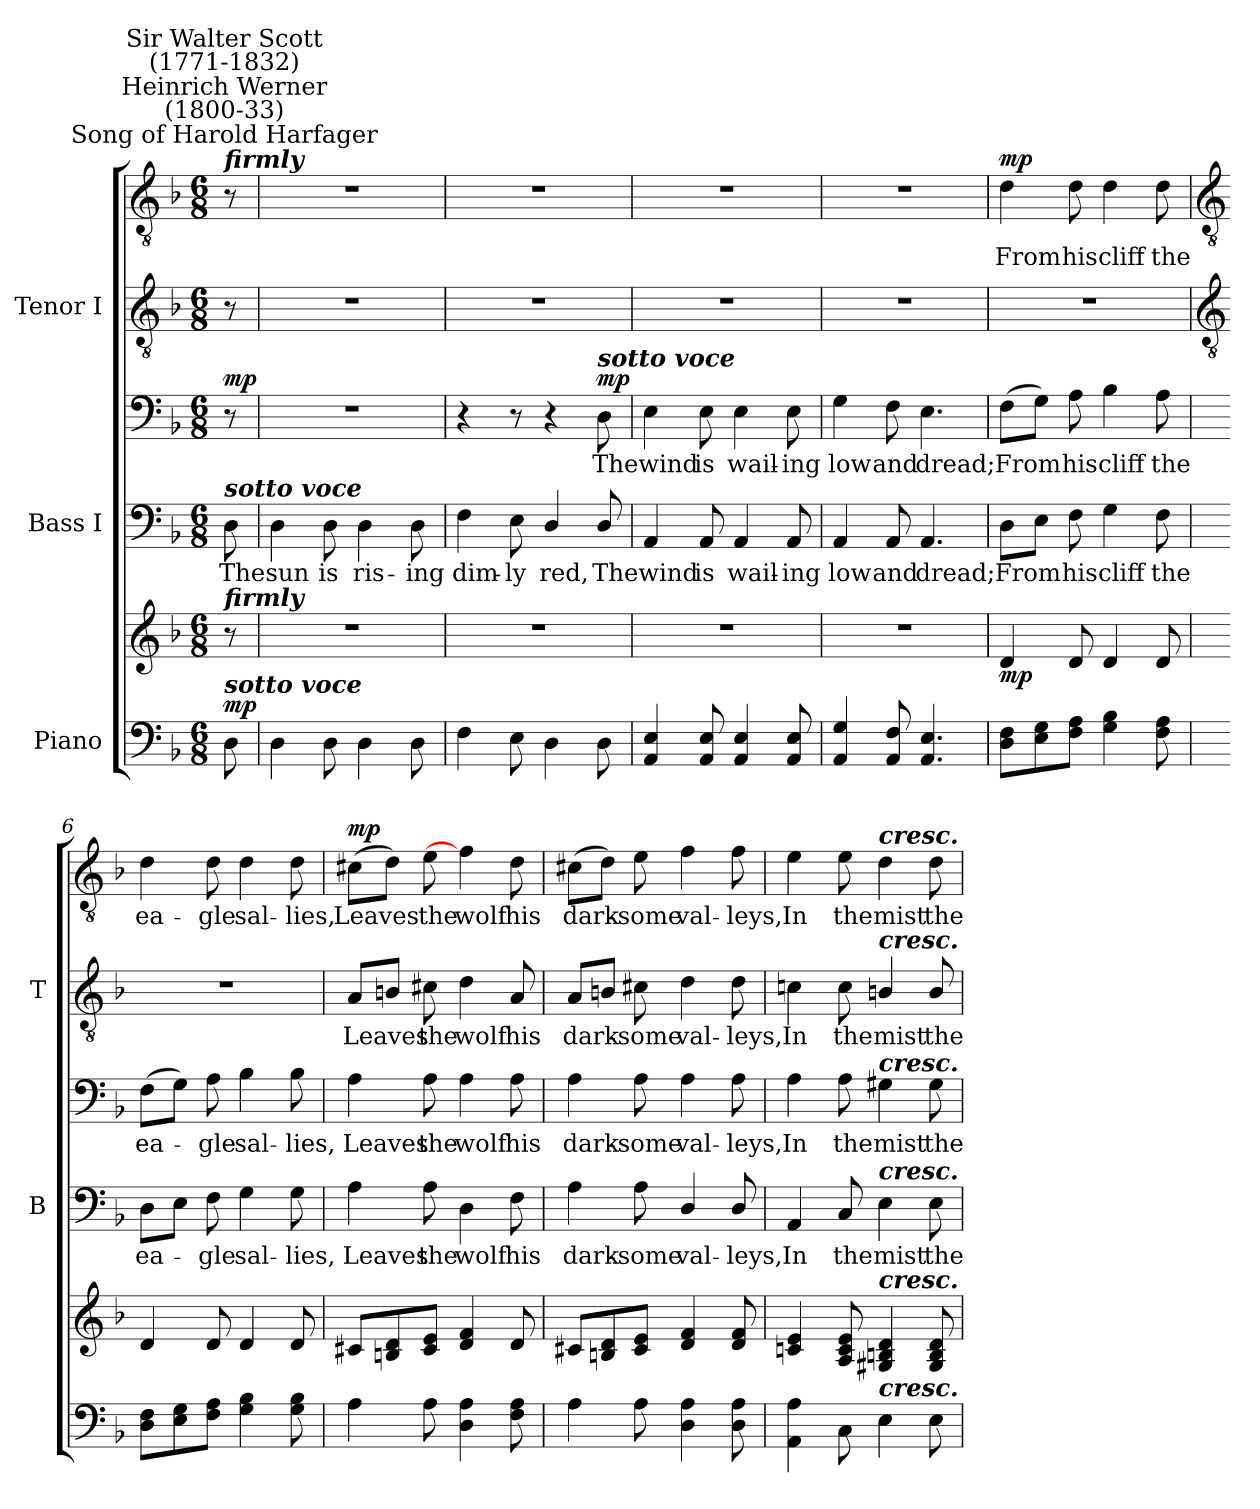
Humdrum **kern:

**kern	**kern	**dynam	**kern	**text	**kern	**text	**dynam	**kern	**text	**kern	**text	**dynam
*part3	*part3	*part3	*part2	*part2	*part2	*part2	*part2	*part1	*part1	*part1	*part1	*part1
*staff6	*staff5	*staff5/6	*staff4	*staff4	*staff3	*staff3	*staff3/4	*staff2	*staff2	*staff1	*staff1	*staff1/2
*I"Piano	*	*	*I"Bass I	*	*	*	*	*I"Tenor I	*	*	*	*
*	*	*	*I'B	*	*	*	*	*I'T	*	*	*	*
*clefF4	*clefG2	*	*clefF4	*	*clefF4	*	*	*clefGv2	*	*clefGv2	*	*
*k[b-]	*k[b-]	*	*k[b-]	*	*k[b-]	*	*	*k[b-]	*	*k[b-]	*	*
*F:	*F:	*	*F:	*	*F:	*	*	*F:	*	*F:	*	*
*M6/8	*M6/8	*	*M6/8	*	*M6/8	*	*	*M6/8	*	*M6/8	*	*
*MM100	*MM100	*	*MM100	*	*MM100	*	*	*MM100	*	*MM100	*	*
=	=	=	=	=	=	=	=	=	=	=	=	=
!	!	!	!	!	!	!	!	!	!	!LO:TX:a:Bi:t=firmly	!	!
!	!	!	!	!	!	!	!	!	!	!LO:TX:a:cj:t=Song of Harold Harfager	!	!
!	!	!	!	!	!	!	!	!	!	!LO:TX:a:cj:t=Heinrich Werner\n(1800-33)	!	!
!	!	!	!	!	!	!	!	!	!	!LO:TX:a:cj:t=Sir Walter Scott\n(1771-1832)	!	!
!	!	!	!LO:TX:a:Bi:t=sotto voce	!	!	!	!	!	!	!	!	!
!	!LO:TX:a:Bi:t=firmly	!	!	!	!	!	!	!	!	!	!	!
!LO:TX:a:Bi:t=sotto voce	!	!	!	!	!	!	!	!	!	!	!	!
!	!	!LO:DY:a=2	!	!LO:LY:b	!	!	!LO:DY:b=2	!	!	!	!	!
8D	8r	mp	8D	The	8r	.	mp	8r	.	8r	.	.
=1	=1	=1	=1	=1	=1	=1	=1	=1	=1	=1	=1	=1
!	!LO:N:vis=1	!	!	!LO:LY:b	!LO:N:vis=1	!	!	!LO:N:vis=1	!	!LO:N:vis=1	!	!
4D	2.r	.	4D	sun	2.r	.	.	2.r	.	2.r	.	.
!	!	!	!	!LO:LY:b	!	!	!	!	!	!	!	!
8D	.	.	8D	is	.	.	.	.	.	.	.	.
!	!	!	!	!LO:LY:b	!	!	!	!	!	!	!	!
4D	.	.	4D	ris-	.	.	.	.	.	.	.	.
!	!	!	!	!LO:LY:b	!	!	!	!	!	!	!	!
8D	.	.	8D	-ing	.	.	.	.	.	.	.	.
=2	=2	=2	=2	=2	=2	=2	=2	=2	=2	=2	=2	=2
!	!LO:N:vis=1	!	!	!LO:LY:b	!	!	!	!LO:N:vis=1	!	!LO:N:vis=1	!	!
4F	2.r	.	4F	dim-	4r	.	.	2.r	.	2.r	.	.
!	!	!	!	!LO:LY:b	!	!	!	!	!	!	!	!
8E	.	.	8E	-ly	8r	.	.	.	.	.	.	.
!	!	!	!	!LO:LY:b	!	!	!	!	!	!	!	!
4D	.	.	4D/	red,	4r	.	.	.	.	.	.	.
!	!	!	!	!	!LO:TX:a:Bi:t=sotto voce	!	!	!	!	!	!	!
!	!	!	!	!LO:LY:b	!	!LO:LY:b	!LO:DY:b	!	!	!	!	!
8D	.	.	8D/	The	8D	The	mp	.	.	.	.	.
=3	=3	=3	=3	=3	=3	=3	=3	=3	=3	=3	=3	=3
!	!LO:N:vis=1	!	!	!LO:LY:b	!	!LO:LY:b	!	!LO:N:vis=1	!	!LO:N:vis=1	!	!
4AA 4E	2.r	.	4AA	wind	4E	wind	.	2.r	.	2.r	.	.
!	!	!	!	!LO:LY:b	!	!LO:LY:b	!	!	!	!	!	!
8AA 8E	.	.	8AA	is	8E	is	.	.	.	.	.	.
!	!	!	!	!LO:LY:b	!	!LO:LY:b	!	!	!	!	!	!
4AA 4E	.	.	4AA	wail-	4E	wail-	.	.	.	.	.	.
!	!	!	!	!LO:LY:b	!	!LO:LY:b	!	!	!	!	!	!
8AA 8E	.	.	8AA	-ing	8E	-ing	.	.	.	.	.	.
=4	=4	=4	=4	=4	=4	=4	=4	=4	=4	=4	=4	=4
!	!LO:N:vis=1	!	!	!LO:LY:b	!	!LO:LY:b	!	!LO:N:vis=1	!	!LO:N:vis=1	!	!
4AA/ 4G/	2.r	.	4AA	low	4G	low	.	2.r	.	2.r	.	.
!	!	!	!	!LO:LY:b	!	!LO:LY:b	!	!	!	!	!	!
8AA 8F	.	.	8AA	and	8F	and	.	.	.	.	.	.
!	!	!	!	!LO:LY:b	!	!LO:LY:b	!	!	!	!	!	!
4.AA 4.E	.	.	4.AA	dread;	4.E	dread;	.	.	.	.	.	.
=5	=5	=5	=5	=5	=5	=5	=5	=5	=5	=5	=5	=5
!	!	!LO:DY:b	!	!LO:LY:b	!	!LO:LY:b	!	!LO:N:vis=1	!	!	!LO:LY:b	!LO:DY:b
8D 8FL	4d	mp	8DL	From	(>8FL	From	.	2.r	.	4d	From	mp
8E 8G	.	.	8EJ	.	8GJ)	.	.	.	.	.	.	.
!	!	!	!	!LO:LY:b	!	!LO:LY:b	!	!	!	!	!LO:LY:b	!
8F 8AJ	8d	.	8F	his	8A	his	.	.	.	8d	his	.
!	!	!	!	!LO:LY:b	!	!LO:LY:b	!	!	!	!	!LO:LY:b	!
4G 4B-	4d	.	4G	cliff	4B-	cliff	.	.	.	4d	cliff	.
!	!	!	!	!LO:LY:b	!	!LO:LY:b	!	!	!	!	!LO:LY:b	!
8F 8A	8d	.	8F	the	8A	the	.	.	.	8d	the	.
!!LO:LB:g=z
=6	=6	=6	=6	=6	=6	=6	=6	=6	=6	=6	=6	=6
*	*	*	*	*	*	*	*	*clefGv2	*	*clefGv2	*	*
!	!	!	!	!LO:LY:b	!	!LO:LY:b	!	!LO:N:vis=1	!	!	!LO:LY:b	!
8D 8FL	4d	.	8DL	ea-	(>8FL	ea-	.	2.r	.	4d	ea-	.
8E 8G	.	.	8EJ	.	8GJ)	.	.	.	.	.	.	.
!	!	!	!	!LO:LY:b	!	!LO:LY:b	!	!	!	!	!LO:LY:b	!
8F 8AJ	8d	.	8F	gle	8A	gle	.	.	.	8d	-gle	.
!	!	!	!	!LO:LY:b	!	!LO:LY:b	!	!	!	!	!LO:LY:b	!
4G 4B-	4d	.	4G	sal-	4B-	sal-	.	.	.	4d	sal-	.
!	!	!	!	!LO:LY:b	!	!LO:LY:b	!	!	!	!	!LO:LY:b	!
8G 8B-	8d	.	8G	-lies,	8B-	-lies,	.	.	.	8d	-lies,	.
=7	=7	=7	=7	=7	=7	=7	=7	=7	=7	=7	=7	=7
!	!	!	!	!LO:LY:b	!	!LO:LY:b	!	!	!LO:LY:b	!	!LO:LY:b	!LO:DY:b=2
4A	8c#XL	.	4A	Leaves	4A	Leaves	.	8AL	Leaves	(>8c#XL	Leaves	mp
.	8Bn 8d	.	.	.	.	.	.	8BnJ	.	8dJ)	.	.
!	!	!	!	!LO:LY:b	!	!LO:LY:b	!	!	!LO:LY:b	!	!LO:LY:b	!
8A	8c# 8eJ	.	8A	the	8A	the	.	8c#X	the	8e	the	.
!	!	!	!	!LO:LY:b	!	!LO:LY:b	!	!	!LO:LY:b	!	!LO:LY:b	!
4D 4A	4d 4f	.	4D	wolf	4A	wolf	.	4d	wolf	4f]	wolf	.
!	!	!	!	!LO:LY:b	!	!LO:LY:b	!	!	!LO:LY:b	!	!LO:LY:b	!
8F 8A	8d	.	8F	his	8A	his	.	8A	his	8d	his	.
=8	=8	=8	=8	=8	=8	=8	=8	=8	=8	=8	=8	=8
!	!	!	!	!LO:LY:b	!	!LO:LY:b	!	!	!LO:LY:b	!	!LO:LY:b	!
4A	8c#XL	.	4A	dark-	4A	dark-	.	8AL	dark-	(>8c#XL	dark-	.
.	8Bn 8d	.	.	.	.	.	.	8BnJ	.	8dJ)	.	.
!	!	!	!	!LO:LY:b	!	!LO:LY:b	!	!	!LO:LY:b	!	!LO:LY:b	!
8A	8c# 8eJ	.	8A	-some	8A	-some	.	8c#X	some	8e	some	.
!	!	!	!	!LO:LY:b	!	!LO:LY:b	!	!	!LO:LY:b	!	!LO:LY:b	!
4D 4A	4d 4f	.	4D/	val-	4A	val-	.	4d	val-	4f	val-	.
!	!	!	!	!LO:LY:b	!	!LO:LY:b	!	!	!LO:LY:b	!	!LO:LY:b	!
8D 8A	8d 8f	.	8D/	-leys,	8A	-leys,	.	8d	-leys,	8f	-leys,	.
=9	=9	=9	=9	=9	=9	=9	=9	=9	=9	=9	=9	=9
!	!	!	!	!LO:LY:b	!	!LO:LY:b	!	!	!LO:LY:b	!	!LO:LY:b	!
4AA 4A	4cn 4e	.	4AA	In	4A	In	.	4cn	In	4e	In	.
!	!	!	!	!LO:LY:b	!	!LO:LY:b	!	!	!LO:LY:b	!	!LO:LY:b	!
8C\	8A 8c 8e	.	8C	the	8A	the	.	8c	the	8e	the	.
!	!	!	!	!	!	!	!	!	!	!LO:TX:a:Bi:t=cresc.	!	!
!	!	!	!	!	!	!	!	!LO:TX:a:Bi:t=cresc.	!	!	!	!
!	!	!	!	!	!LO:TX:a:Bi:t=cresc.	!	!	!	!	!	!	!
!	!	!	!LO:TX:a:Bi:t=cresc.	!	!	!	!	!	!	!	!	!
!	!LO:TX:a:Bi:t=cresc.	!	!	!	!	!	!	!	!	!	!	!
!LO:TX:a:Bi:t=cresc.	!	!	!	!	!	!	!	!	!	!	!	!
!	!	!	!	!LO:LY:b	!	!LO:LY:b	!	!	!LO:LY:b	!	!LO:LY:b	!
4E	4G#X 4Bn 4d	.	4E	mist	4G#X	mist	.	4Bn/	mist	4d	mist	.
!	!	!	!	!LO:LY:b	!	!LO:LY:b	!	!	!LO:LY:b	!	!LO:LY:b	!
8E	8G# 8B 8d	.	8E	the	8G#	the	.	8B/	the	8d	the	.
=	=	=	=	=	=	=	=	=	=	=	=	=
*-	*-	*-	*-	*-	*-	*-	*-	*-	*-	*-	*-	*-
